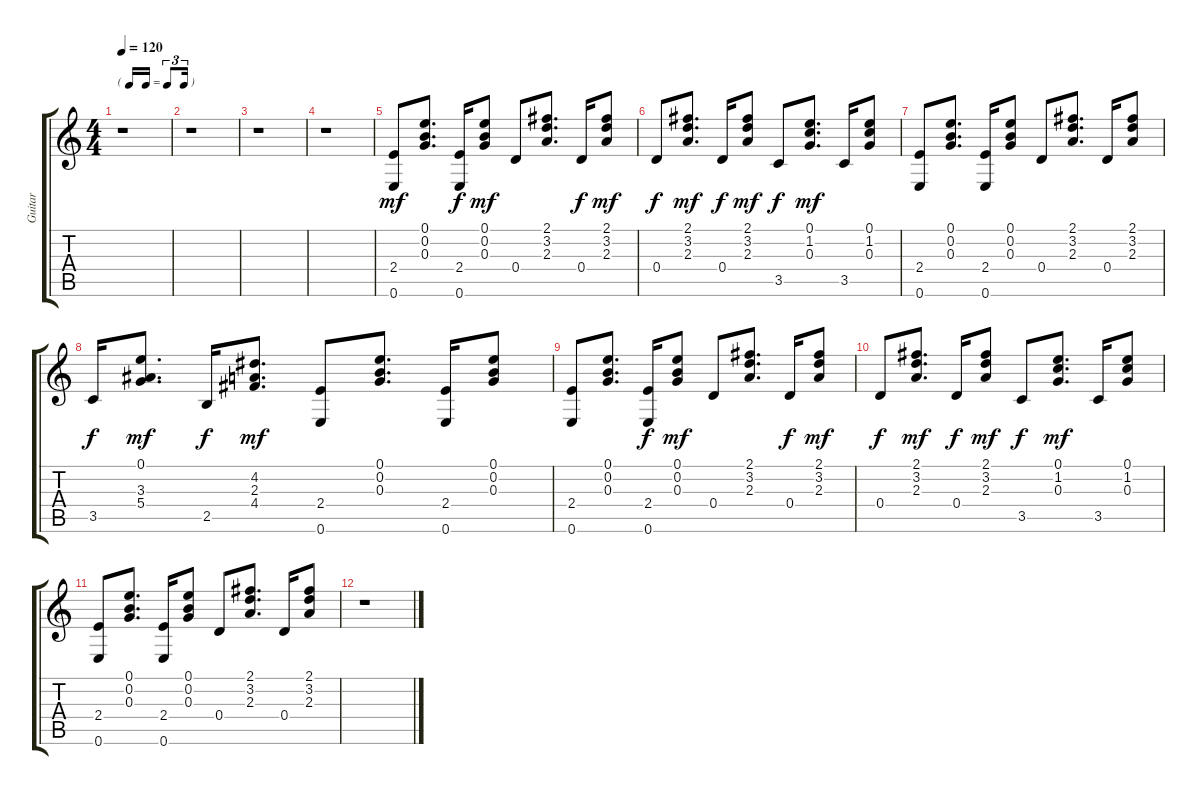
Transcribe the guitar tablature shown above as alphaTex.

\track ("Guitar" "Guitar") {instrument overdrivenguitar}
\staff {score tabs}
\tuning (E4 B3 G3 D3 A2 E2) {hide}
\ts (4 4)
\tf triplet16th
\tempo 120
\clef g2
\ks c
r.1{dy f} |
r.1 |
r.1 |
r.1 |
(2.4 0.6).8{dy mf} (0.1 0.2 0.3).8{d} (2.4 0.6).16{dy f} (0.1 0.2 0.3).8{dy mf} 0.4.8 (2.1 3.2 2.3).8{d} 0.4.16{dy f} (2.1 3.2 2.3).8{dy mf} |
0.4.8{dy f} (2.1 3.2 2.3).8{d dy mf} 0.4.16{dy f} (2.1 3.2 2.3).8{dy mf} 3.5.8{dy f} (0.1 1.2 0.3).8{d dy mf} 3.5.16 (0.1 1.2 0.3).8 |
(2.4 0.6).8 (0.1 0.2 0.3).8{d} (2.4 0.6).16 (0.1 0.2 0.3).8 0.4.8 (2.1 3.2 2.3).8{d} 0.4.16 (2.1 3.2 2.3).8 |
3.5.16{dy f} (0.1 3.3 5.4).8{d dy mf} 2.5.16{dy f} (4.2 2.3 4.4).8{d dy mf} (2.4 0.6).8 (0.1 0.2 0.3).8{d} (2.4 0.6).16 (0.1 0.2 0.3).8 |
(2.4 0.6).8 (0.1 0.2 0.3).8{d} (2.4 0.6).16{dy f} (0.1 0.2 0.3).8{dy mf} 0.4.8 (2.1 3.2 2.3).8{d} 0.4.16{dy f} (2.1 3.2 2.3).8{dy mf} |
0.4.8{dy f} (2.1 3.2 2.3).8{d dy mf} 0.4.16{dy f} (2.1 3.2 2.3).8{dy mf} 3.5.8{dy f} (0.1 1.2 0.3).8{d dy mf} 3.5.16 (0.1 1.2 0.3).8 |
(2.4 0.6).8 (0.1 0.2 0.3).8{d} (2.4 0.6).16 (0.1 0.2 0.3).8 0.4.8 (2.1 3.2 2.3).8{d} 0.4.16 (2.1 3.2 2.3).8 |
r.1
